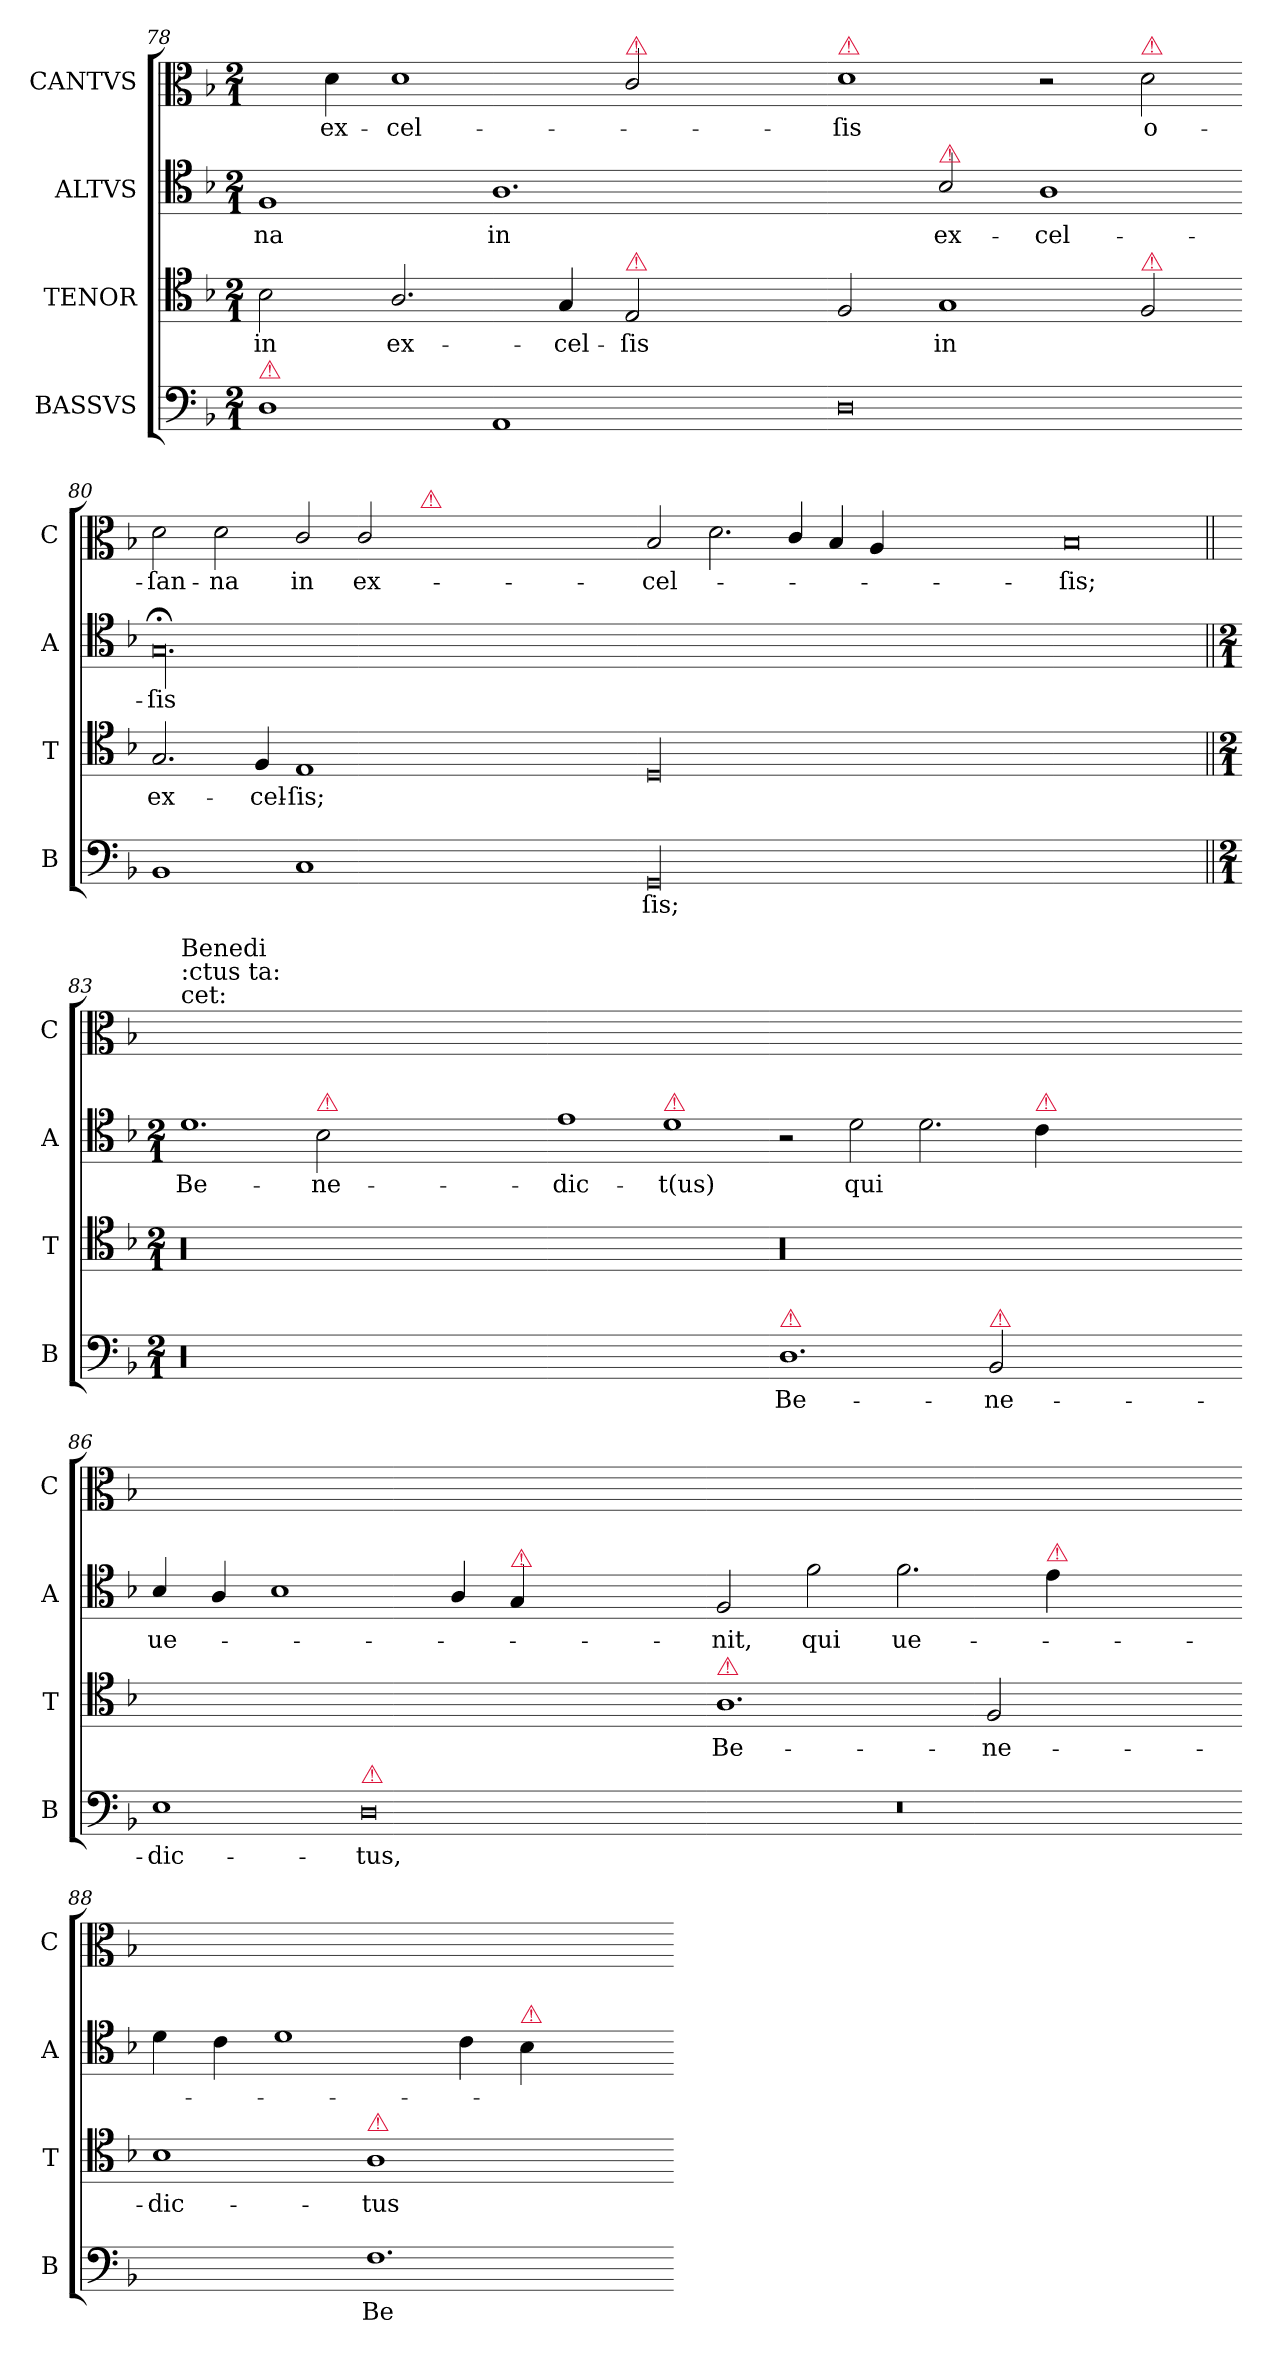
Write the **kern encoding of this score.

**kern	**text	**kern	**text	**kern	**text	**kern	**text
*part4	*part4	*part3	*part3	*part2	*part2	*part1	*part1
*staff4	*staff4	*staff3	*staff3	*staff2	*staff2	*staff1	*staff1
*I"BASSVS	*	*I"TENOR	*	*I"ALTVS	*	*I"CANTVS	*
*I'B	*	*I'T	*	*I'A	*	*I'C	*
*clefF4	*	*clefC4	*	*clefC4	*	*clefC3	*
*k[b-]	*	*k[b-]	*	*k[b-]	*	*k[b-]	*
*F:	*	*F:	*	*F:	*	*F:	*
*M2/1	*	*M2/1	*	*M2/1	*	*M2/1	*
=78	=78	=78	=78	=78	=78	=78	=78
!LO:TX:a:color=crimson:t=⚠	!	!	!	!	!	!	!
!	!	!	!LO:LY:i	!	!	!	!
1D\	.	2B-\	in	1F/	-na	4ryy	.
!	!	!	!	!	!	!	!LO:LY:i
.	.	.	.	.	.	4d\	ex-
!	!	!	!LO:LY:i	!	!	!	!LO:LY:i
.	.	2.A/	ex-	.	.	1d\	-cel-
1AA/	.	.	.	1.A\	in	.	.
!	!	!	!LO:LY:i	!	!	!	!
.	.	4G/	-cel-	.	.	.	.
!	!	!	!	!	!	!LO:TX:a:color=crimson:t=⚠	!
!	!	!LO:TX:a:color=crimson:t=⚠	!	!	!	!	!
!	!	!	!LO:LY:i	!	!	!	!
.	.	2E/	-ſis	.	.	2c/	.
2ryy	.	2ryy	.	.	.	2ryy	.
=79-	=79-	=79-	=79-	=79-	=79-	=79-	=79-
!	!	!	!	!	!	!LO:TX:a:color=crimson:t=⚠	!
!	!	!	!	!	!	!	!LO:LY:i
0D\	.	2F/	.	2ryy	.	1d\	-ſis
!	!	!	!	!LO:TX:a:color=crimson:t=⚠	!	!	!
.	.	1G/	in	2B-/	ex-	.	.
.	.	.	.	1A\	-cel-	2r	.
!	!	!	!	!	!	!LO:TX:a:color=crimson:t=⚠	!
!	!	!LO:TX:a:color=crimson:t=⚠	!	!	!	!	!
.	.	2F/	.	.	.	2d\	o-
=80-	=80-	=80-	=80-	=80-	=80-	=80-	=80-
1BB-/	.	2.G/	ex-	00.G;<\	-ſis	2d\	-ſan-
.	.	.	.	.	.	2d\	-na
.	.	4F/	-cel-	.	.	.	.
1C/	.	1E/	-ſis;	.	.	2c/	in
.	.	.	.	.	.	2c/	ex-
!	!	!	!	!	!	!LO:TX:a:color=crimson:t=⚠	!
00ryy	.	00ryy	.	.	.	00ryy	.
=81-	=81-	=81-	=81-	=81-	=81-	=81-	=81-
00GG/	-ſis;	00D/	.	00ryy	.	2B-/	-cel-
.	.	.	.	.	.	2.d\	.
.	.	.	.	.	.	4c/	.
.	.	.	.	.	.	4B-/	.
.	.	.	.	.	.	4A/	.
.	.	.	.	.	.	0ryy	.
=82-	=82-	=82-	=82-	=82-	=82-	=82-	=82-
0ryy	.	0ryy	.	0ryy	.	0B-/	-ſis;
=83||	=83||	=83||	=83||	=83||	=83||	=83||	=83||
*M2/1	*	*M2/1	*	*M2/1	*	*	*
!	!	!	!	!	!	!LO:TX:a:t=Benedi\n&colon;ctus ta&colon;\ncet&colon;	!
00r	.	00r	.	1.d\	Be-	0ryy	.
!	!	!	!	!LO:TX:a:color=crimson:t=⚠	!	!	!
.	.	.	.	2B-\	-ne-	.	.
.	.	.	.	0ryy	.	0ryy	.
=84-	=84-	=84-	=84-	=84-	=84-	=84-	=84-
0ryy	.	0ryy	.	1e\	-dic-	0ryy	.
!	!	!	!	!LO:TX:a:color=crimson:t=⚠	!	!	!
.	.	.	.	1d\	-t(us)	.	.
=85-	=85-	=85-	=85-	=85-	=85-	=85-	=85-
!LO:TX:a:color=crimson:t=⚠	!	!	!	!	!	!	!
1.D\	Be-	00r	.	2r	.	0ryy	.
.	.	.	.	2d\	qui	.	.
.	.	.	.	2.d\	.	.	.
!LO:TX:a:color=crimson:t=⚠	!	!	!	!	!	!	!
2BB-/	-ne-	.	.	.	.	.	.
!	!	!	!	!LO:TX:a:color=crimson:t=⚠	!	!	!
.	.	.	.	4c\	.	.	.
0ryy	.	.	.	0ryy	.	0ryy	.
=86-	=86-	=86-	=86-	=86-	=86-	=86-	=86-
1E\	-dic-	0.ryy	.	4B-/	ue-	0ryy	.
.	.	.	.	4A/	.	.	.
.	.	.	.	1B-\	.	.	.
!LO:TX:a:color=crimson:t=⚠	!	!	!	!	!	!	!
0D\	-tus,	.	.	.	.	.	.
.	.	.	.	4A/	.	.	.
!	!	!	!	!LO:TX:a:color=crimson:t=⚠	!	!	!
.	.	.	.	4G/	.	.	.
.	.	.	.	1ryy	.	1ryy	.
=87-	=87-	=87-	=87-	=87-	=87-	=87-	=87-
!	!	!LO:TX:a:color=crimson:t=⚠	!	!	!	!	!
1ryy	.	1.A\	Be-	2F/	-nit,	0ryy	.
!	!	!	!	!	!LO:LY:i	!	!
.	.	.	.	2f\	qui	.	.
!	!	!	!	!	!LO:LY:i	!	!
0r	.	.	.	2.f\	ue-	.	.
.	.	2F/	-ne-	.	.	.	.
!	!	!	!	!LO:TX:a:color=crimson:t=⚠	!	!	!
.	.	.	.	4e\	.	.	.
.	.	1ryy	.	1ryy	.	1ryy	.
=88-	=88-	=88-	=88-	=88-	=88-	=88-	=88-
1ryy	.	1B-\	-dic-	4d\	.	0ryy	.
.	.	.	.	4c\	.	.	.
.	.	.	.	1d\	.	.	.
!	!	!LO:TX:a:color=crimson:t=⚠	!	!	!	!	!
!	!LO:LY:i	!	!	!	!	!	!
1.F\	Be-	1A\	-tus	.	.	.	.
.	.	.	.	4c\	.	.	.
!	!	!	!	!LO:TX:a:color=crimson:t=⚠	!	!	!
.	.	.	.	4B-\	.	.	.
.	.	2ryy	.	2ryy	.	2ryy	.
=-	=-	=-	=-	=-	=-	=-	=-
*-	*-	*-	*-	*-	*-	*-	*-
